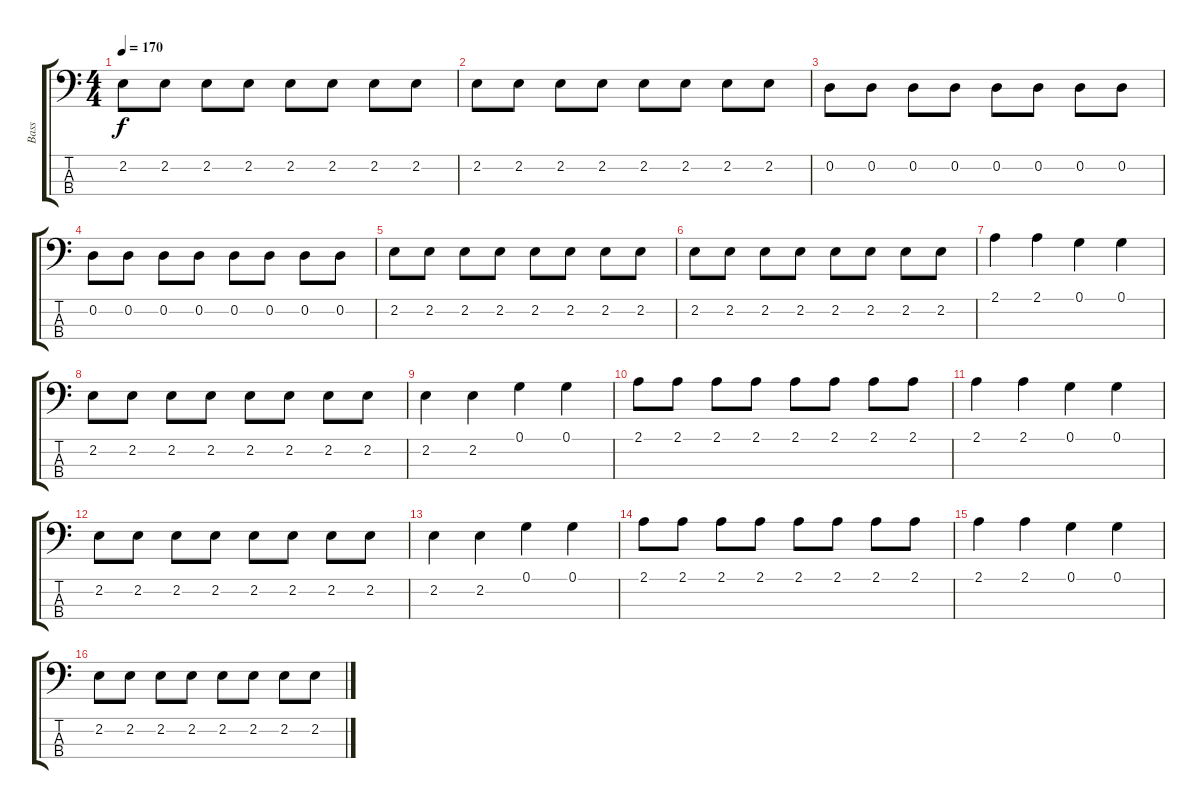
\track ("Bass" "Bass") {instrument electricbassfinger}
\staff {score tabs}
\tuning (G2 D2 A1 E1) {hide}
\ts (4 4)
\tempo 170
\clef f4
\ks c
2.2.8{dy f} 2.2.8 2.2.8 2.2.8 2.2.8 2.2.8 2.2.8 2.2.8 |
2.2.8 2.2.8 2.2.8 2.2.8 2.2.8 2.2.8 2.2.8 2.2.8 |
0.2.8 0.2.8 0.2.8 0.2.8 0.2.8 0.2.8 0.2.8 0.2.8 |
0.2.8 0.2.8 0.2.8 0.2.8 0.2.8 0.2.8 0.2.8 0.2.8 |
2.2.8 2.2.8 2.2.8 2.2.8 2.2.8 2.2.8 2.2.8 2.2.8 |
2.2.8 2.2.8 2.2.8 2.2.8 2.2.8 2.2.8 2.2.8 2.2.8 |
2.1.4 2.1.4 0.1.4 0.1.4 |
2.2.8 2.2.8 2.2.8 2.2.8 2.2.8 2.2.8 2.2.8 2.2.8 |
2.2.4 2.2.4 0.1.4 0.1.4 |
2.1.8 2.1.8 2.1.8 2.1.8 2.1.8 2.1.8 2.1.8 2.1.8 |
2.1.4 2.1.4 0.1.4 0.1.4 |
2.2.8 2.2.8 2.2.8 2.2.8 2.2.8 2.2.8 2.2.8 2.2.8 |
2.2.4 2.2.4 0.1.4 0.1.4 |
2.1.8 2.1.8 2.1.8 2.1.8 2.1.8 2.1.8 2.1.8 2.1.8 |
2.1.4 2.1.4 0.1.4 0.1.4 |
2.2.8 2.2.8 2.2.8 2.2.8 2.2.8 2.2.8 2.2.8 2.2.8
